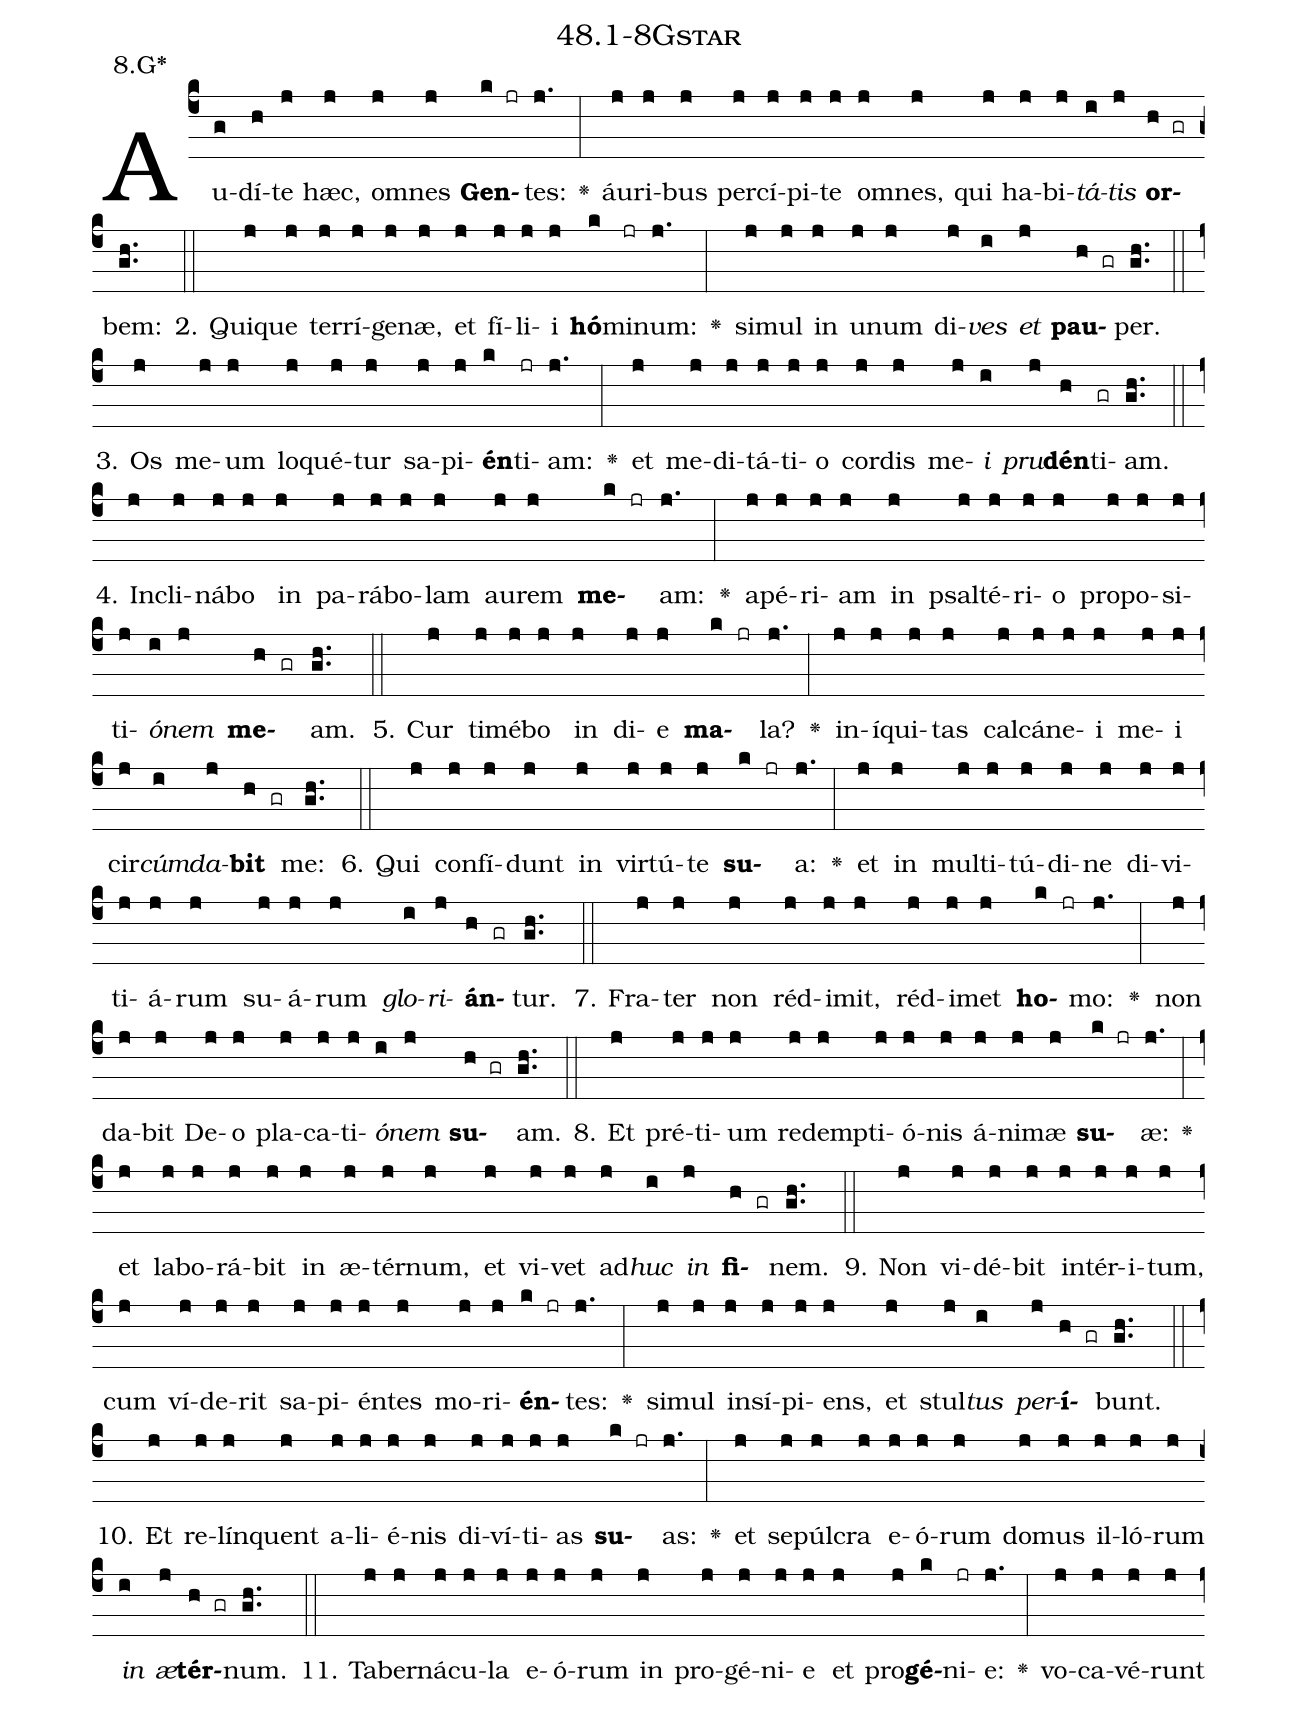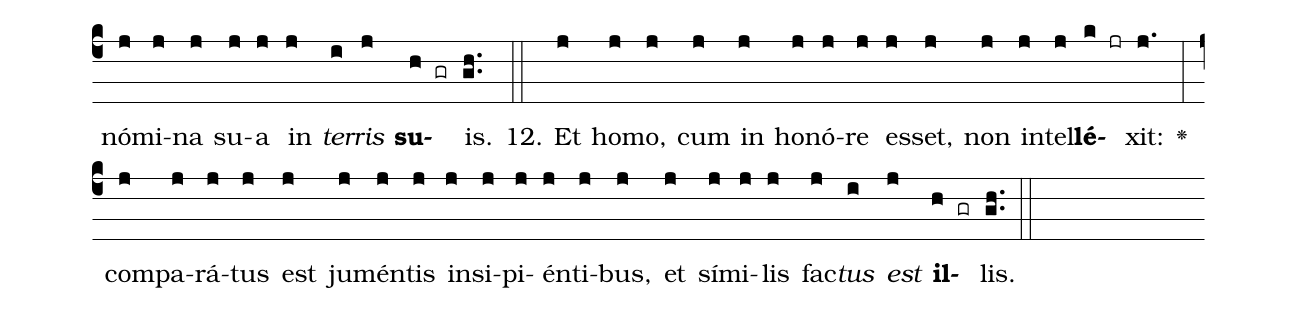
name: 48.1-8Gstar;
annotation: 8.G*;
%%
(c4)Au(g)dí(h)te(j) hæc,(j) om(j)nes(j) <b>Gen</b>(k jr)tes:(j.) <v>\greheightstar</v>(:) áu(j)ri(j)bus(j) per(j)cí(j)pi(j)te(j) om(j)nes,(j) qui(j) ha(j)bi(j)<i>tá</i>(i)<i>tis</i>(j) <b>or</b>(h gr)bem:(gh..) (::)
2. Qui(j)que(j) ter(j)rí(j)ge(j)næ,(j) et(j) fí(j)li(j)i(j) <b>hó</b>(k)mi(jr)num:(j.) <v>\greheightstar</v>(:) si(j)mul(j) in(j) u(j)num(j) di(j)<i>ves</i>(i) <i>et</i>(j) <b>pau</b>(h gr)per.(gh..) (::)
3. Os(j) me(j)um(j) lo(j)qué(j)tur(j) sa(j)pi(j)<b>én</b>(k)ti(jr)am:(j.) <v>\greheightstar</v>(:) et(j) me(j)di(j)tá(j)ti(j)o(j) cor(j)dis(j) me(j)<i>i</i>(i) <i>pru</i>(j)<b>dén</b>(h)ti(gr)am.(gh..) (::)
4. In(j)cli(j)ná(j)bo(j) in(j) pa(j)rá(j)bo(j)lam(j) au(j)rem(j) <b>me</b>(k jr)am:(j.) <v>\greheightstar</v>(:) a(j)pé(j)ri(j)am(j) in(j) psal(j)té(j)ri(j)o(j) pro(j)po(j)si(j)ti(j)<i>ó</i>(i)<i>nem</i>(j) <b>me</b>(h gr)am.(gh..) (::)
5. Cur(j) ti(j)mé(j)bo(j) in(j) di(j)e(j) <b>ma</b>(k jr)la?(j.) <v>\greheightstar</v>(:) in(j)í(j)qui(j)tas(j) cal(j)cá(j)ne(j)i(j) me(j)i(j) cir(j)<i>cúm</i>(i)<i>da</i>(j)<b>bit</b>(h gr) me:(gh..) (::)
6. Qui(j) con(j)fí(j)dunt(j) in(j) vir(j)tú(j)te(j) <b>su</b>(k jr)a:(j.) <v>\greheightstar</v>(:) et(j) in(j) mul(j)ti(j)tú(j)di(j)ne(j) di(j)vi(j)ti(j)á(j)rum(j) su(j)á(j)rum(j) <i>glo</i>(i)<i>ri</i>(j)<b>án</b>(h gr)tur.(gh..) (::)
7. Fra(j)ter(j) non(j) réd(j)i(j)mit,(j) réd(j)i(j)met(j) <b>ho</b>(k jr)mo:(j.) <v>\greheightstar</v>(:) non(j) da(j)bit(j) De(j)o(j) pla(j)ca(j)ti(j)<i>ó</i>(i)<i>nem</i>(j) <b>su</b>(h gr)am.(gh..) (::)
8. Et(j) pré(j)ti(j)um(j) red(j)emp(j)ti(j)ó(j)nis(j) á(j)ni(j)mæ(j) <b>su</b>(k jr)æ:(j.) <v>\greheightstar</v>(:) et(j) la(j)bo(j)rá(j)bit(j) in(j) æ(j)tér(j)num,(j) et(j) vi(j)vet(j) ad(j)<i>huc</i>(i) <i>in</i>(j) <b>fi</b>(h gr)nem.(gh..) (::)
9. Non(j) vi(j)dé(j)bit(j) in(j)tér(j)i(j)tum,(j) cum(j) ví(j)de(j)rit(j) sa(j)pi(j)én(j)tes(j) mo(j)ri(j)<b>én</b>(k jr)tes:(j.) <v>\greheightstar</v>(:) si(j)mul(j) in(j)sí(j)pi(j)ens,(j) et(j) stul(j)<i>tus</i>(i) <i>per</i>(j)<b>í</b>(h gr)bunt.(gh..) (::)
10. Et(j) re(j)lín(j)quent(j) a(j)li(j)é(j)nis(j) di(j)ví(j)ti(j)as(j) <b>su</b>(k jr)as:(j.) <v>\greheightstar</v>(:) et(j) se(j)púl(j)cra(j) e(j)ó(j)rum(j) do(j)mus(j) il(j)ló(j)rum(j) <i>in</i>(i) <i>æ</i>(j)<b>tér</b>(h gr)num.(gh..) (::)
11. Ta(j)ber(j)ná(j)cu(j)la(j) e(j)ó(j)rum(j) in(j) pro(j)gé(j)ni(j)e(j) et(j) pro(j)<b>gé</b>(k)ni(jr)e:(j.) <v>\greheightstar</v>(:) vo(j)ca(j)vé(j)runt(j) nó(j)mi(j)na(j) su(j)a(j) in(j) <i>ter</i>(i)<i>ris</i>(j) <b>su</b>(h gr)is.(gh..) (::)
12. Et(j) ho(j)mo,(j) cum(j) in(j) ho(j)nó(j)re(j) es(j)set,(j) non(j) in(j)tel(j)<b>lé</b>(k jr)xit:(j.) <v>\greheightstar</v>(:) com(j)pa(j)rá(j)tus(j) est(j) ju(j)mén(j)tis(j) in(j)si(j)pi(j)én(j)ti(j)bus,(j) et(j) sí(j)mi(j)lis(j) fac(j)<i>tus</i>(i) <i>est</i>(j) <b>il</b>(h gr)lis.(gh..) (::)
